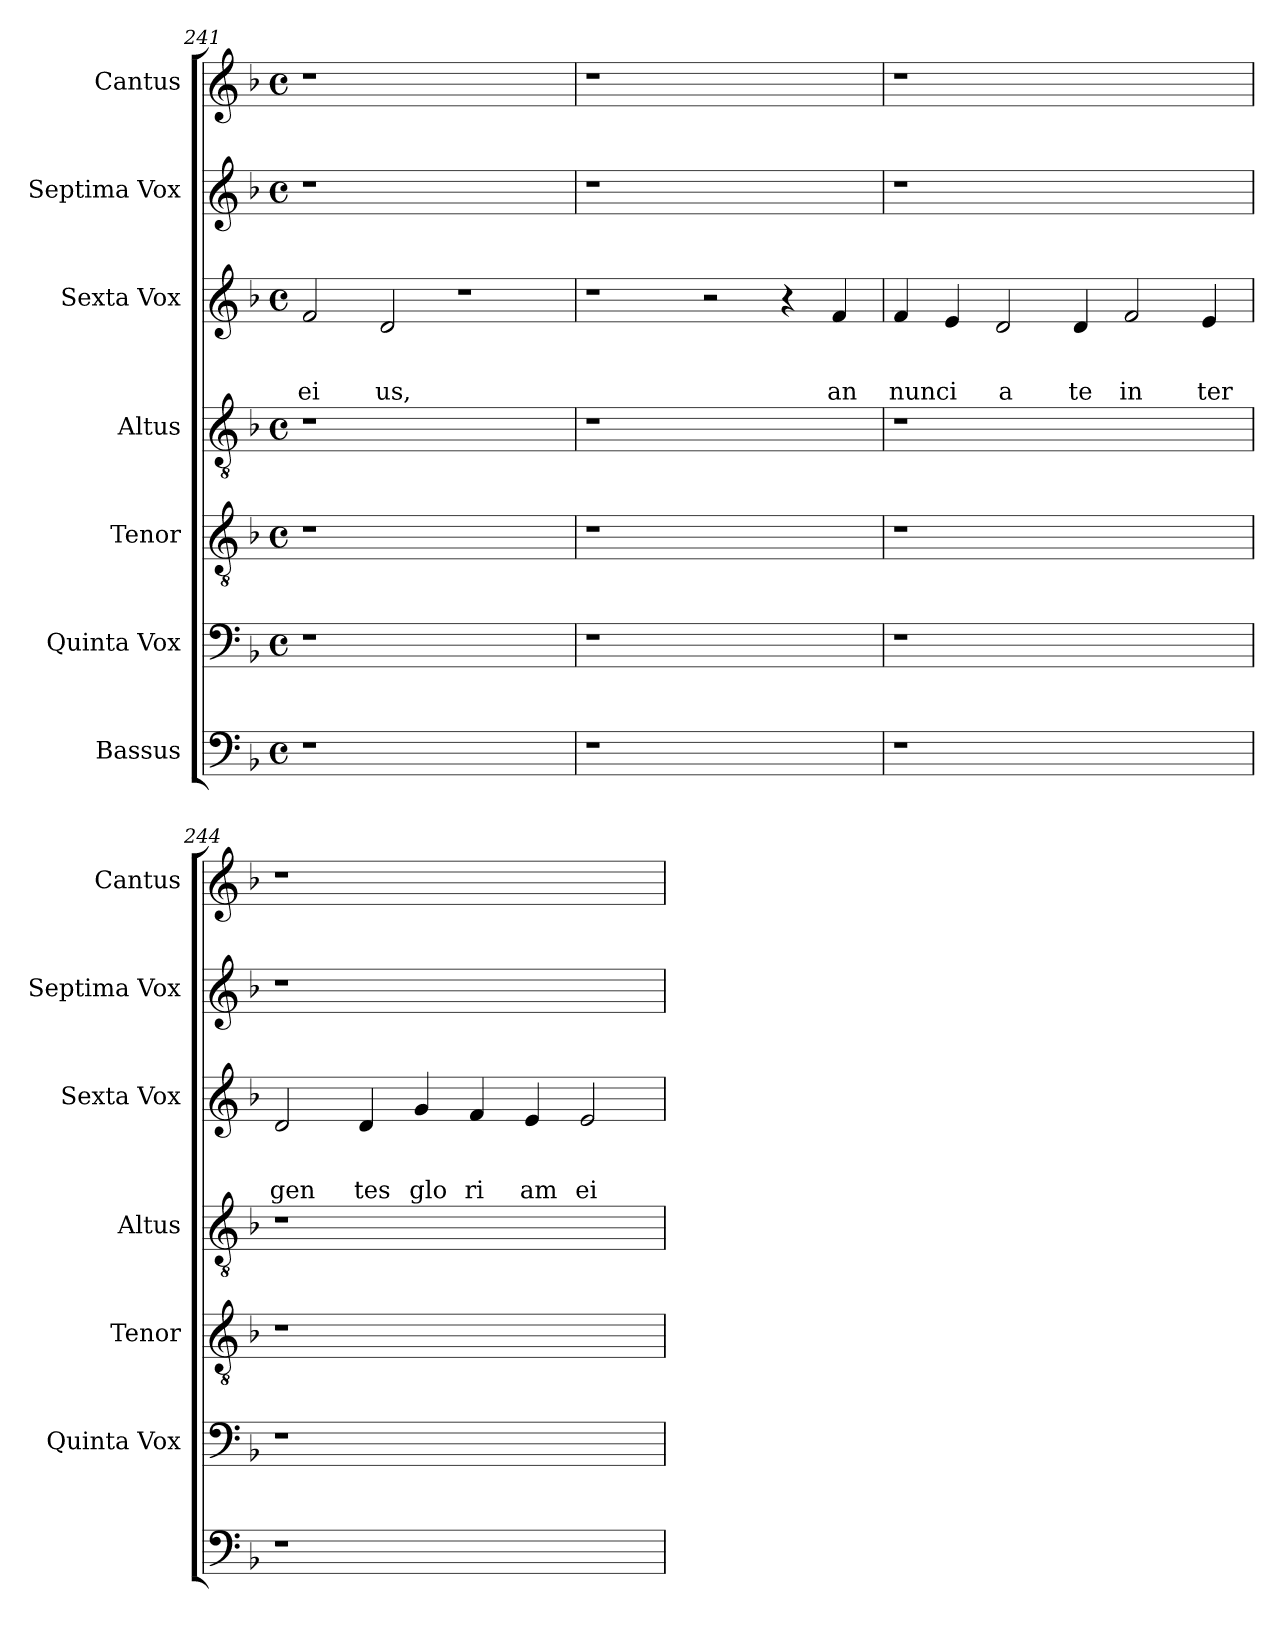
**kern	**kern	**kern	**kern	**kern	**text	**text	**text	**kern	**kern
*part7	*part6	*part5	*part4	*part3	*part3	*part3	*part3	*part2	*part1
*staff7	*staff6	*staff5	*staff4	*staff3	*staff3	*staff3	*staff3	*staff2	*staff1
*I"Bassus	*I"Quinta Vox	*I"Tenor	*I"Altus	*I"Sexta Vox	*	*	*	*I"Septima Vox	*I"Cantus
*	*I'Quinta Vox	*I'Tenor	*I'Altus	*I'Sexta Vox	*	*	*	*I'Septima Vox	*I'Cantus
!!LO:LB:g=z
*clefF4	*clefF4	*clefGv2	*clefGv2	*clefG2	*	*	*	*clefG2	*clefG2
*k[b-]	*k[b-]	*k[b-]	*k[b-]	*k[b-]	*	*	*	*k[b-]	*k[b-]
*F:	*F:	*F:	*F:	*F:	*	*	*	*F:	*F:
*M4/4	*M4/4	*M4/4	*M4/4	*M4/4	*	*	*	*M4/4	*M4/4
*met(c)	*met(c)	*met(c)	*met(c)	*met(c)	*	*	*	*met(c)	*met(c)
=241	=241	=241	=241	=241	=241	=241	=241	=241	=241
!	!	!	!	!	!	!	!LO:LY:b	!	!
1r	1r	1r	1r	2f/	.	.	ei	1r	1r
!	!	!	!	!	!	!	!LO:LY:b	!	!
.	.	.	.	2d/	.	.	us,	.	.
1ryy	1ryy	1ryy	1ryy	1r	.	.	.	1ryy	1ryy
=242	=242	=242	=242	=242	=242	=242	=242	=242	=242
1r	1r	1r	1r	1r	.	.	.	1r	1r
1ryy	1ryy	1ryy	1ryy	2r	.	.	.	1ryy	1ryy
.	.	.	.	4r	.	.	.	.	.
!	!	!	!	!	!	!	!LO:LY:b	!	!
.	.	.	.	4f/	.	.	an	.	.
=243	=243	=243	=243	=243	=243	=243	=243	=243	=243
!	!	!	!	!	!	!	!LO:LY:b	!	!
1r	1r	1r	1r	4f/	.	.	nunci	1r	1r
.	.	.	.	4e/	.	.	.	.	.
!	!	!	!	!	!	!	!LO:LY:b	!	!
.	.	.	.	2d/	.	.	a	.	.
!	!	!	!	!	!	!	!LO:LY:b	!	!
1ryy	1ryy	1ryy	1ryy	4d/	.	.	te	1ryy	1ryy
!	!	!	!	!	!	!	!LO:LY:b	!	!
.	.	.	.	2f/	.	.	in	.	.
!	!	!	!	!	!	!	!LO:LY:b	!	!
.	.	.	.	4e/	.	.	ter	.	.
=244	=244	=244	=244	=244	=244	=244	=244	=244	=244
!	!	!	!	!	!	!	!LO:LY:b	!	!
1r	1r	1r	1r	2d/	.	.	gen	1r	1r
!	!	!	!	!	!	!	!LO:LY:b	!	!
.	.	.	.	4d/	.	.	tes	.	.
!	!	!	!	!	!	!	!LO:LY:b	!	!
.	.	.	.	4g/	.	.	glo	.	.
!	!	!	!	!	!	!	!LO:LY:b	!	!
1ryy	1ryy	1ryy	1ryy	4f/	.	.	ri	1ryy	1ryy
!	!	!	!	!	!	!	!LO:LY:b	!	!
.	.	.	.	4e/	.	.	am	.	.
!	!	!	!	!	!	!	!LO:LY:b	!	!
.	.	.	.	2e/	.	.	ei	.	.
=	=	=	=	=	=	=	=	=	=
*-	*-	*-	*-	*-	*-	*-	*-	*-	*-
